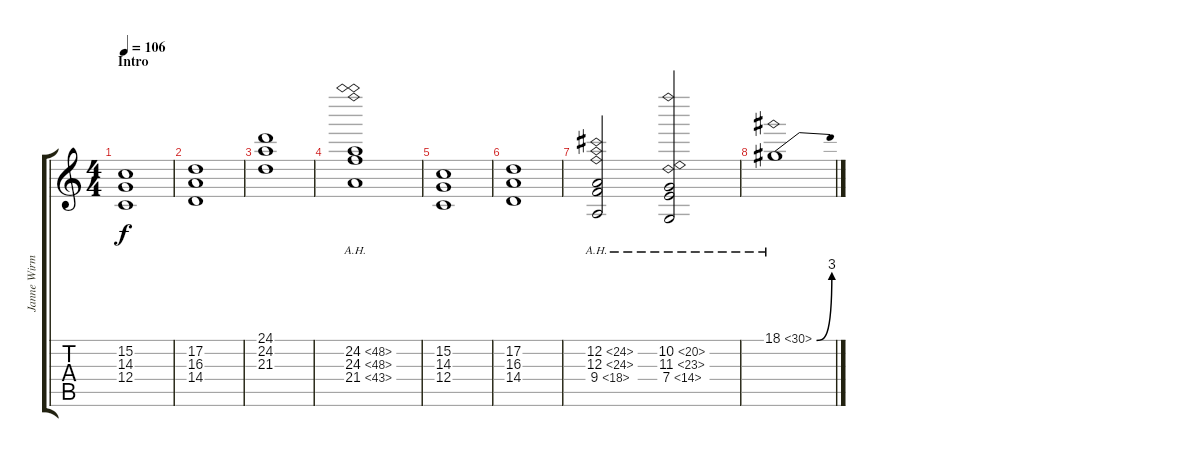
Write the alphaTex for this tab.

\track ("Janne Wirman" "Janne Wirm") {instrument stringensemble1}
\staff {score tabs}
\tuning (D4 A3 F3 C3 G2 D2) {hide}
\ts (4 4)
\section ("" "Intro")
\tempo 106
\clef g2
\ks c
(15.2 14.3 12.4).1{dy f instrument stringensemble1} |
(17.2 16.3 14.4).1{instrument stringensemble1} |
(24.1 24.2 21.3).1{instrument stringensemble1} |
(24.2{ah 24} 24.3{ah 24} 21.4{ah 22}).1{instrument stringensemble1} |
(15.2 14.3 12.4).1{instrument stringensemble1} |
(17.2 16.3 14.4).1{instrument stringensemble1} |
(12.2{ah 12} 12.3{ah 12} 9.4{ah 9}).2{instrument stringensemble1} (10.2{ah 10} 11.3{ah 12} 7.4{ah 7}).2{instrument stringensemble1} |
18.1{be (bend 0 0 60 12) ah 12}.1{instrument stringensemble1}
